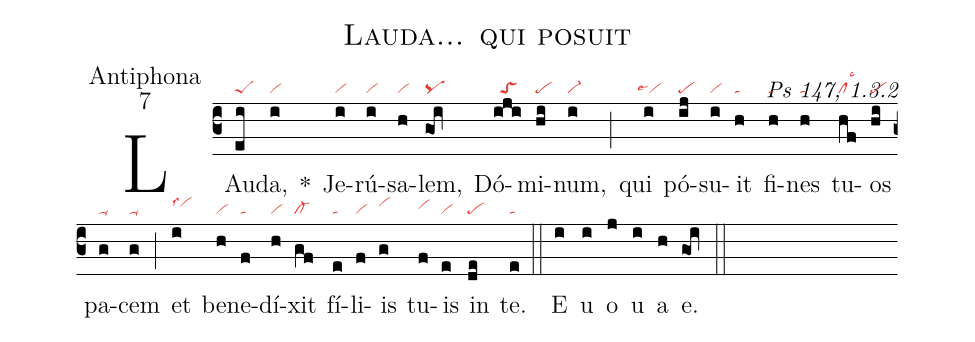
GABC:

name:Lauda... qui posuit;
office-part:Antiphona;
mode:7;
commentary:Ps 147, 1.3.2;
nabc-lines:1;
%%
(c3) LAu(ei|peS)da,(i|vi) <sp>*</sp>() Je(i|vi)rú(i|vi)sa(h|vi)lem,(goi|pq) Dó(iji|//toS)mi(hi|pe)num,(i|vi-) (;) qui(i|``vilse4) pó(ij|pe)su(i|vi)it(h|ta) fi(h|ta)nes(h|ta) tu(hf|cllsc3)os(hi|pe) pa(g|ta-)cem(g|ta-) (;) et(i|vihilss4) be(h|vi)ne(f|ta)dí(h|vi)xit(gf|cl-) fí(e|ta)li(f|vi)is(g|vihi) tu(f|vihh)is(e|vi) in(de|pe) te.(e|ta) (::)
<eu>E(i) u(i) o(j) u(i) a(h) e.(goi) </eu>(::)
